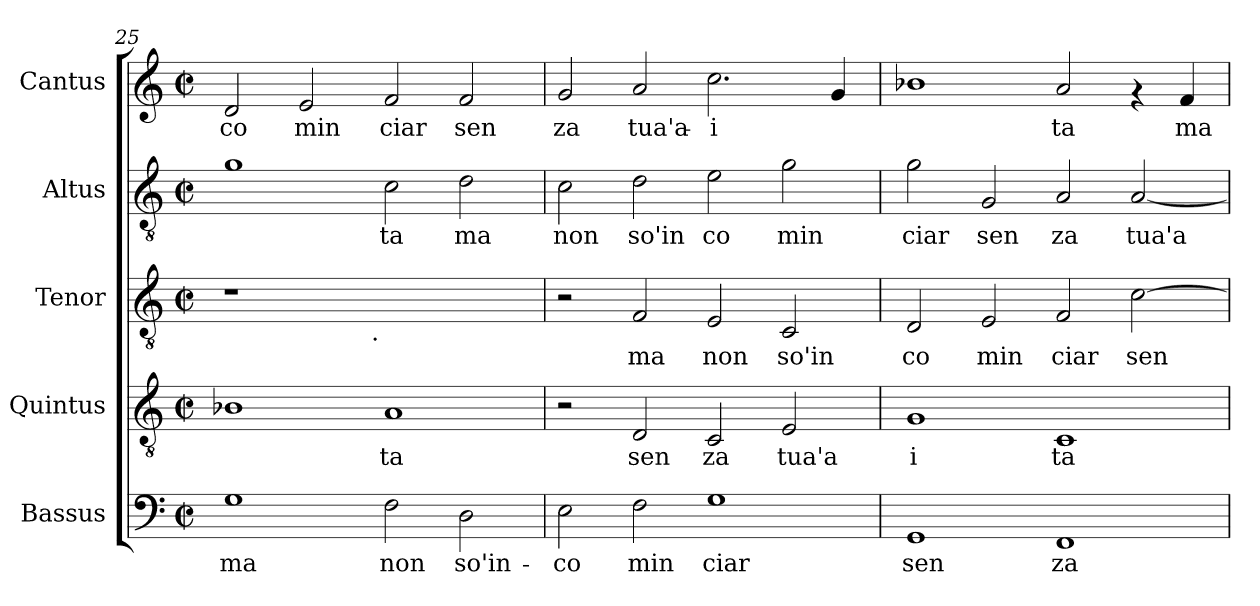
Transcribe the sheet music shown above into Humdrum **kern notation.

**kern	**text	**kern	**text	**kern	**text	**kern	**text	**kern	**text
*part5	*part5	*part4	*part4	*part3	*part3	*part2	*part2	*part1	*part1
*staff5	*staff5	*staff4	*staff4	*staff3	*staff3	*staff2	*staff2	*staff1	*staff1
*I"Bassus	*	*I"Quintus	*	*I"Tenor	*	*I"Altus	*	*I"Cantus	*
*clefF4	*	*clefGv2	*	*clefGv2	*	*clefGv2	*	*clefG2	*
*k[]	*	*k[]	*	*k[]	*	*k[]	*	*k[]	*
*C:	*	*C:	*	*C:	*	*C:	*	*C:	*
*M2/2	*	*M2/2	*	*M2/2	*	*M2/2	*	*M2/2	*
*met(c|)	*	*met(c|)	*	*met(c|)	*	*met(c|)	*	*met(c|)	*
=25	=25	=25	=25	=25	=25	=25	=25	=25	=25
!	!LO:LY:b:cj	!	!LO:LY:b	!	!	!	!LO:LY:b:cj	!	!LO:LY:b
*	*	*	*	*^	*	*	*	*	*
1G	ma	1B-	--	1r	2ryy	.	1g	--	2d/	co
!	!	!	!	!	!	!	!	!	!	!LO:LY:b
.	.	.	.	.	4...ryy	.	.	.	2e/	min
!	!	!	!	!	!LO:TX:b:t=.	!	!	!	!	!
.	.	.	.	.	1ryy	.	.	.	.	.
!	!LO:LY:b:cj	!	!LO:LY:b	!	!	!	!	!LO:LY:b:cj	!	!LO:LY:b
2F\	non	1A	-ta	1ryy	.	.	2c\	-ta	2f/	ciar
!	!LO:LY:b:cj	!	!	!	!	!	!	!LO:LY:b:cj	!	!LO:LY:b
2D\	so'in-	.	.	.	.	.	2d\	ma	2f/	sen
.	.	.	.	.	32ryy	.	.	.	.	.
!!LO:PB:g=z
=26	=26	=26	=26	=26	=26	=26	=26	=26	=26	=26
!	!LO:LY:b:cj	!	!	!	!	!	!	!LO:LY:b:cj	!	!LO:LY:b
*	*	*	*	*v	*v	*	*	*	*	*
2E\	-co	2r	.	2r	.	2c\	non	2g/	za
!	!LO:LY:b:cj	!	!LO:LY:b	!	!LO:LY:b:cj	!	!LO:LY:b:cj	!	!LO:LY:b
2F\	min	2D/	sen	2F/	ma	2d\	so'in	2a/	tua'a-
!	!LO:LY:b:cj	!	!LO:LY:b	!	!LO:LY:b:cj	!	!LO:LY:b:cj	!	!LO:LY:b
1G	ciar	2C/	za	2E/	non	2e\	co	2.cc\	-i-
!	!	!	!LO:LY:b	!	!LO:LY:b:cj	!	!LO:LY:b:cj	!	!
.	.	2E/	tua'a	2C/	so'in	2g\	min	.	.
!	!	!	!	!	!	!	!	!	!LO:LY:b
.	.	.	.	.	.	.	.	4g/	--
=27	=27	=27	=27	=27	=27	=27	=27	=27	=27
!	!LO:LY:b:cj	!	!LO:LY:b	!	!LO:LY:b:cj	!	!LO:LY:b:cj	!	!LO:LY:b
1GG	sen	1G	i	2D/	co	2g\	ciar	1b-X	--
!	!	!	!	!	!LO:LY:b:cj	!	!LO:LY:b:cj	!	!
.	.	.	.	2E/	min	2G/	sen	.	.
!	!LO:LY:b:cj	!	!LO:LY:b	!	!LO:LY:b:cj	!	!LO:LY:b:cj	!	!LO:LY:b
1FF	za	1C	ta	2F/	ciar	2A/	za	2a/	-ta
!	!	!	!	!	!LO:LY:b:cj	!	!LO:LY:b:cj	!	!
.	.	.	.	[>2c\	sen	[<2A/	tua'a	4rf	.
!	!	!	!	!	!	!	!	!	!LO:LY:b
.	.	.	.	.	.	.	.	4f/	ma
=	=	=	=	=	=	=	=	=	=
*-	*-	*-	*-	*-	*-	*-	*-	*-	*-
